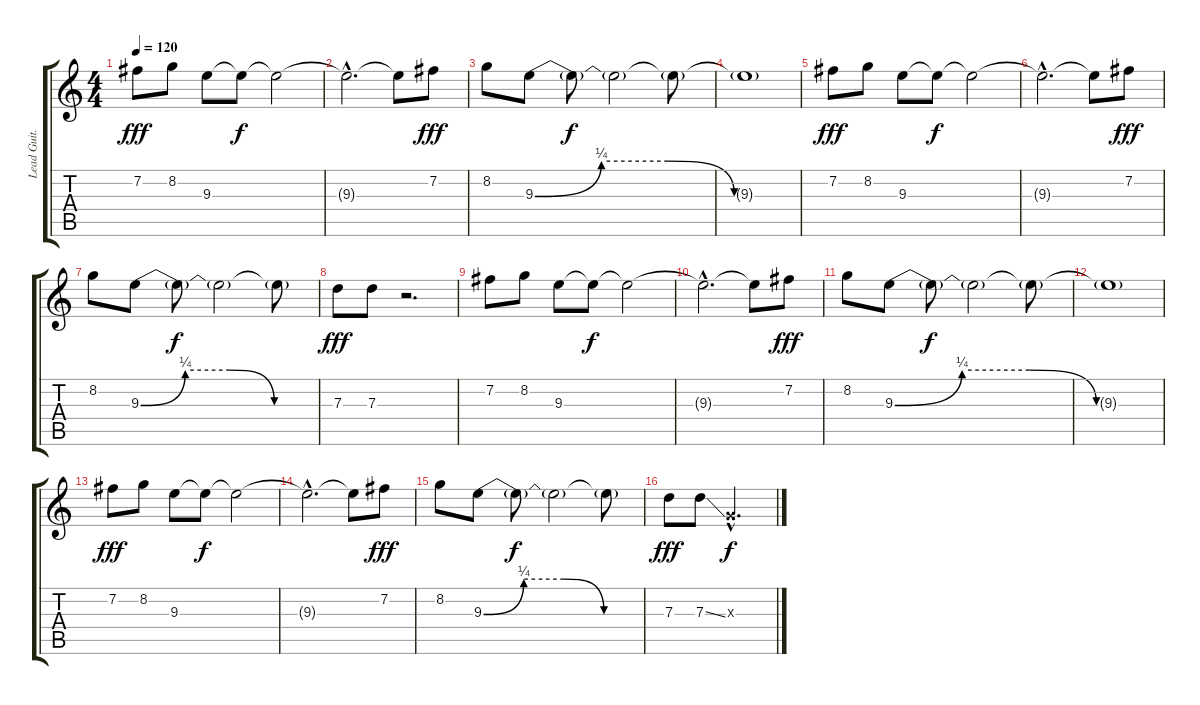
\track ("Lead Guit." "Lead Guit.") {instrument distortionguitar}
\staff {score tabs}
\tuning (E4 B3 G3 D3 A2 E2) {hide}
\ts (4 4)
\tempo 120
\clef g2
\ks c
7.2.8{dy fff} 8.2.8 9.3.8 9.3{t}.8{dy f} 9.3{t}.2 |
9.3{hac t}.2{d} 9.3{t}.8 7.2.8{dy fff} |
8.2.8 9.3{be (custom 0 0 15 1 30 1 45 0 60 0)}.8 9.3{t}.8{dy f} 9.3{t}.2 9.3{t}.8 |
9.3{t}.1 |
7.2.8{dy fff} 8.2.8 9.3.8 9.3{t}.8{dy f} 9.3{t}.2 |
9.3{hac t}.2{d} 9.3{t}.8 7.2.8{dy fff} |
8.2.8 9.3{be (custom 0 0 15 1 30 1 45 0 60 0)}.8 9.3{t}.8{dy f} 9.3{t}.2 9.3{t}.8 |
7.3.8{dy fff} 7.3.8 r.2{d} |
7.2.8 8.2.8 9.3.8 9.3{t}.8{dy f} 9.3{t}.2 |
9.3{hac t}.2{d} 9.3{t}.8 7.2.8{dy fff} |
8.2.8 9.3{be (custom 0 0 15 1 30 1 45 0 60 0)}.8 9.3{t}.8{dy f} 9.3{t}.2 9.3{t}.8 |
9.3{t}.1 |
7.2.8{dy fff} 8.2.8 9.3.8 9.3{t}.8{dy f} 9.3{t}.2 |
9.3{hac t}.2{d} 9.3{t}.8 7.2.8{dy fff} |
8.2.8 9.3{be (custom 0 0 15 1 30 1 45 0 60 0)}.8 9.3{t}.8{dy f} 9.3{t}.2 9.3{t}.8 |
7.3.8{dy fff} 7.3{ss}.8 0.3{hac x}.2{d dy f}
